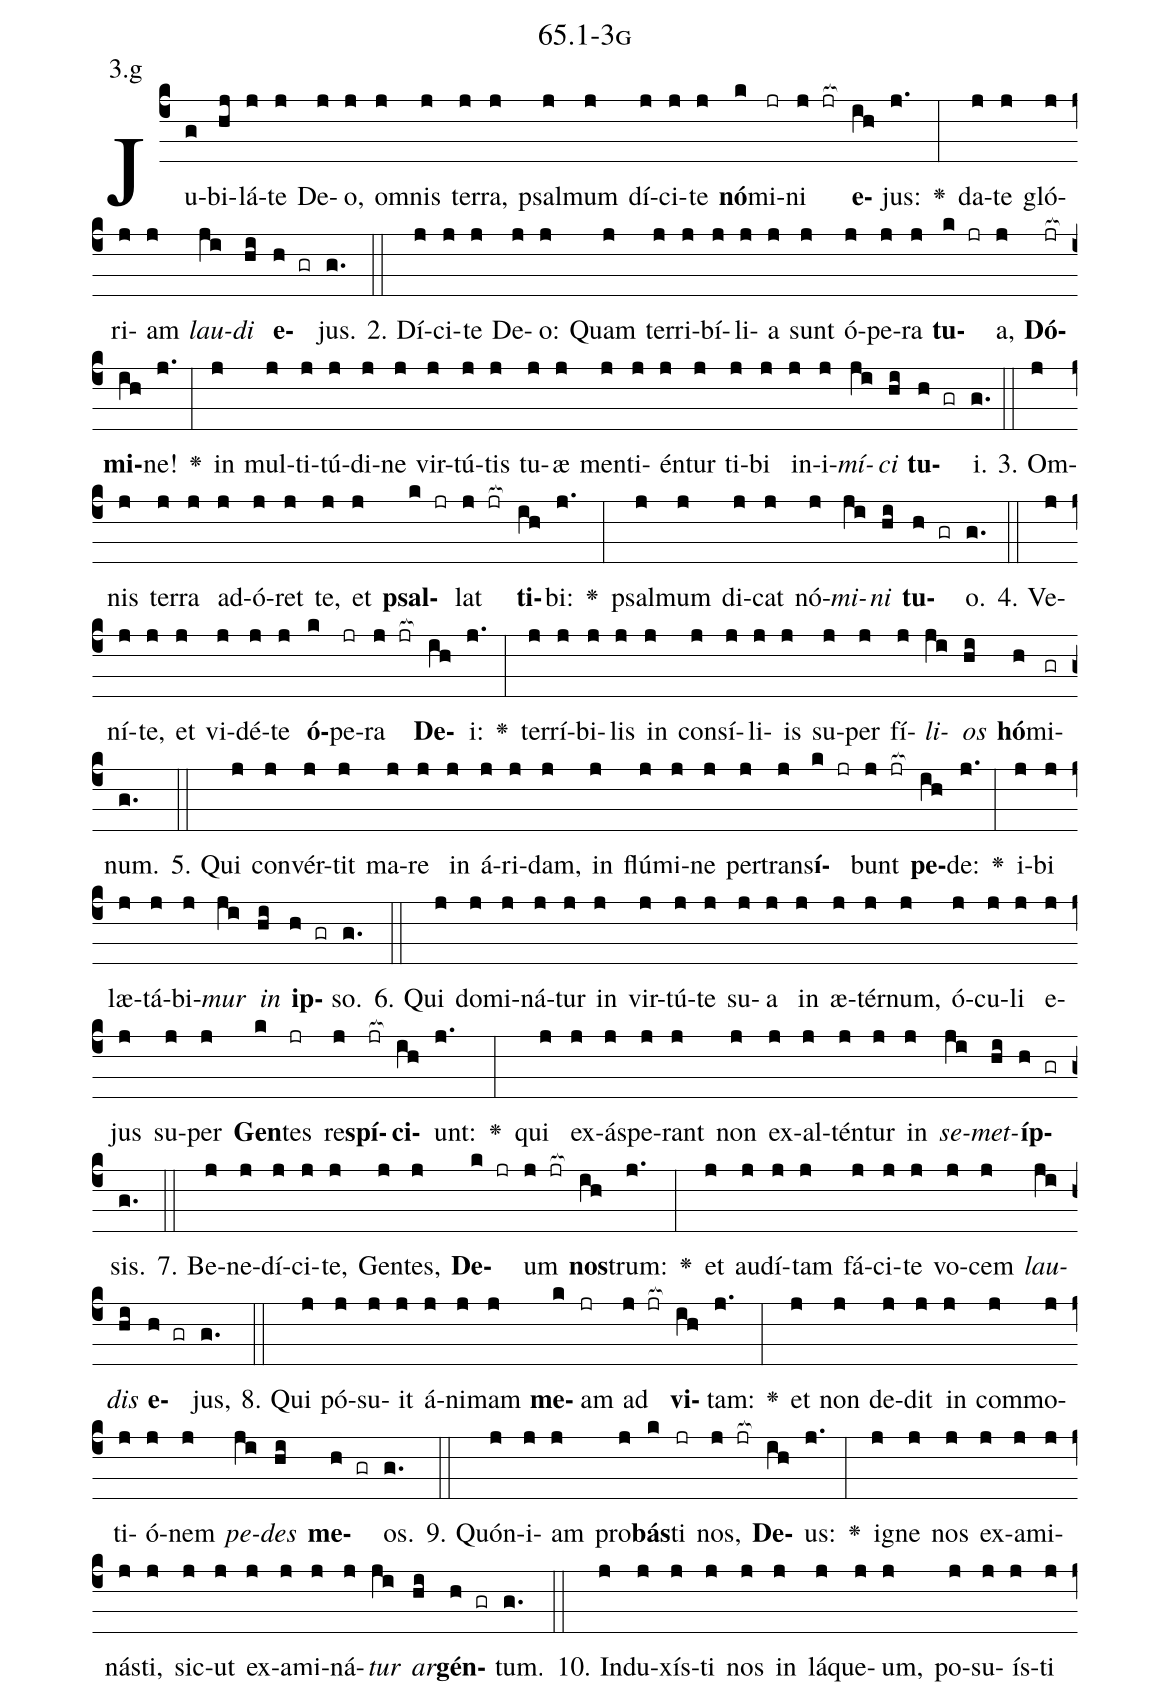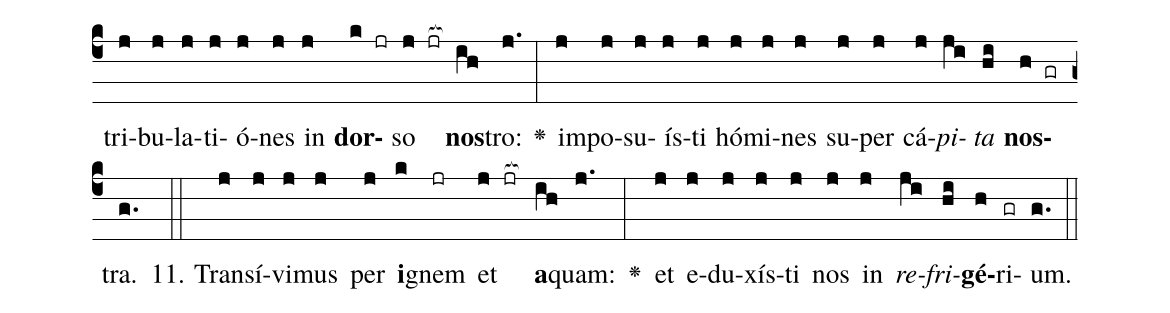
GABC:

name: 65.1-3g;
annotation: 3.g;
%%
(c4)Ju(g)bi(hj)lá(j)te(j) De(j)o,(j) om(j)nis(j) ter(j)ra,(j) psal(j)mum(j) dí(j)ci(j)te(j) <b>nó</b>(k)mi(jr)ni(j jr[ocb:1{]) <b>e</b>(ih[ocb:0}])jus:(j.) <v>\greheightstar</v>(:) da(j)te(j) gló(j)ri(j)am(j) <i>lau</i>(ji)<i>di</i>(hi) <b>e</b>(h gr)jus.(g.) (::)
2. Dí(j)ci(j)te(j) De(j)o:(j) Quam(j) ter(j)ri(j)bí(j)li(j)a(j) sunt(j) ó(j)pe(j)ra(j) <b>tu</b>(k jr)a,(j) <b>Dó</b>(jr[ocb:1{])<b>mi</b>(ih[ocb:0}])ne!(j.) <v>\greheightstar</v>(:) in(j) mul(j)ti(j)tú(j)di(j)ne(j) vir(j)tú(j)tis(j) tu(j)æ(j) men(j)ti(j)én(j)tur(j) ti(j)bi(j) in(j)i(j)<i>mí</i>(ji)<i>ci</i>(hi) <b>tu</b>(h gr)i.(g.) (::)
3. Om(j)nis(j) ter(j)ra(j) ad(j)ó(j)ret(j) te,(j) et(j) <b>psal</b>(k jr)lat(j jr[ocb:1{]) <b>ti</b>(ih[ocb:0}])bi:(j.) <v>\greheightstar</v>(:) psal(j)mum(j) di(j)cat(j) nó(j)<i>mi</i>(ji)<i>ni</i>(hi) <b>tu</b>(h gr)o.(g.) (::)
4. Ve(j)ní(j)te,(j) et(j) vi(j)dé(j)te(j) <b>ó</b>(k)pe(jr)ra(j jr[ocb:1{]) <b>De</b>(ih[ocb:0}])i:(j.) <v>\greheightstar</v>(:) ter(j)rí(j)bi(j)lis(j) in(j) con(j)sí(j)li(j)is(j) su(j)per(j) fí(j)<i>li</i>(ji)<i>os</i>(hi) <b>hó</b>(h)mi(gr)num.(g.) (::)
5. Qui(j) con(j)vér(j)tit(j) ma(j)re(j) in(j) á(j)ri(j)dam,(j) in(j) flú(j)mi(j)ne(j) per(j)trans(j)<b>í</b>(k jr)bunt(j jr[ocb:1{]) <b>pe</b>(ih[ocb:0}])de:(j.) <v>\greheightstar</v>(:) i(j)bi(j) læ(j)tá(j)bi(j)<i>mur</i>(ji) <i>in</i>(hi) <b>ip</b>(h gr)so.(g.) (::)
6. Qui(j) do(j)mi(j)ná(j)tur(j) in(j) vir(j)tú(j)te(j) su(j)a(j) in(j) æ(j)tér(j)num,(j) ó(j)cu(j)li(j) e(j)jus(j) su(j)per(j) <b>Gen</b>(k)tes(jr) re(j)<b>spí</b>(jr[ocb:1{])<b>ci</b>(ih[ocb:0}])unt:(j.) <v>\greheightstar</v>(:) qui(j) ex(j)ás(j)pe(j)rant(j) non(j) ex(j)al(j)tén(j)tur(j) in(j) <i>se</i>(ji)<i>met</i>(hi)<b>íp</b>(h gr)sis.(g.) (::)
7. Be(j)ne(j)dí(j)ci(j)te,(j) Gen(j)tes,(j) <b>De</b>(k jr)um(j jr[ocb:1{]) <b>nos</b>(ih[ocb:0}])trum:(j.) <v>\greheightstar</v>(:) et(j) au(j)dí(j)tam(j) fá(j)ci(j)te(j) vo(j)cem(j) <i>lau</i>(ji)<i>dis</i>(hi) <b>e</b>(h gr)jus,(g.) (::)
8. Qui(j) pó(j)su(j)it(j) á(j)ni(j)mam(j) <b>me</b>(k)am(jr) ad(j jr[ocb:1{]) <b>vi</b>(ih[ocb:0}])tam:(j.) <v>\greheightstar</v>(:) et(j) non(j) de(j)dit(j) in(j) com(j)mo(j)ti(j)ó(j)nem(j) <i>pe</i>(ji)<i>des</i>(hi) <b>me</b>(h gr)os.(g.) (::)
9. Quón(j)i(j)am(j) pro(j)<b>bás</b>(k)ti(jr) nos,(j jr[ocb:1{]) <b>De</b>(ih[ocb:0}])us:(j.) <v>\greheightstar</v>(:) i(j)gne(j) nos(j) ex(j)a(j)mi(j)nás(j)ti,(j) sic(j)ut(j) ex(j)a(j)mi(j)ná(j)<i>tur</i>(ji) <i>ar</i>(hi)<b>gén</b>(h gr)tum.(g.) (::)
10. In(j)du(j)xís(j)ti(j) nos(j) in(j) lá(j)que(j)um,(j) po(j)su(j)ís(j)ti(j) tri(j)bu(j)la(j)ti(j)ó(j)nes(j) in(j) <b>dor</b>(k jr)so(j jr[ocb:1{]) <b>nos</b>(ih[ocb:0}])tro:(j.) <v>\greheightstar</v>(:) im(j)po(j)su(j)ís(j)ti(j) hó(j)mi(j)nes(j) su(j)per(j) cá(j)<i>pi</i>(ji)<i>ta</i>(hi) <b>nos</b>(h gr)tra.(g.) (::)
11. Trans(j)í(j)vi(j)mus(j) per(j) <b>i</b>(k)gnem(jr) et(j jr[ocb:1{]) <b>a</b>(ih[ocb:0}])quam:(j.) <v>\greheightstar</v>(:) et(j) e(j)du(j)xís(j)ti(j) nos(j) in(j) <i>re</i>(ji)<i>fri</i>(hi)<b>gé</b>(h)ri(gr)um.(g.) (::)
